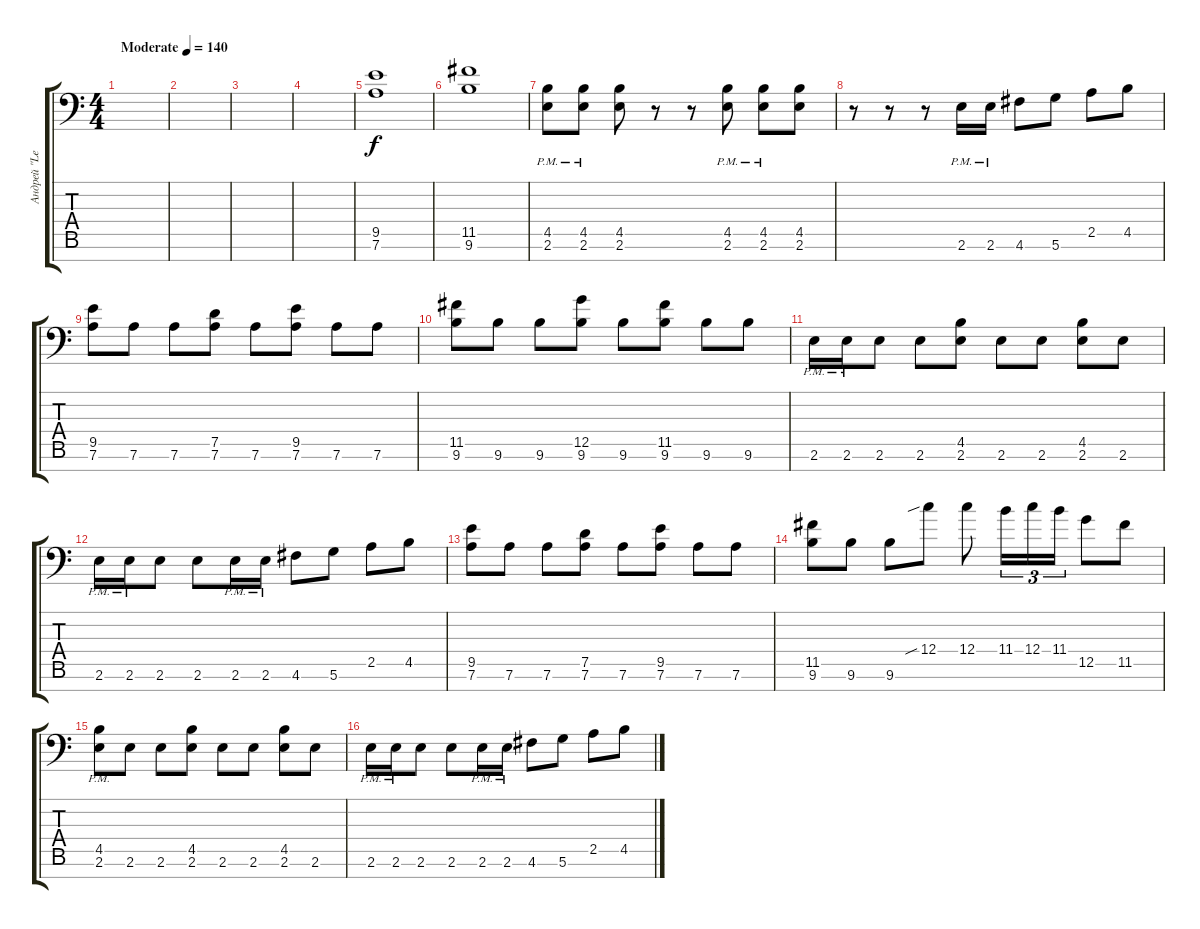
\track ("Андрей \"Leo\" Леонтьев" "Андрей \"Le") {instrument overdrivenguitar}
\staff {score tabs}
\tuning (D4 A3 F3 C3 G2 D2 A1) {hide}
\ts (4 4)
\tempo (140 "Moderate")
\clef f4
\ks c
|
|
|
|
(9.5 7.6).1 |
(11.5 9.6).1 |
(4.5{pm} 2.6{pm}).8 (4.5{pm} 2.6{pm}).8 (4.5 2.6).8 r.8 r.8 (4.5{pm} 2.6{pm}).8 (4.5{pm} 2.6{pm}).8 (4.5 2.6).8 |
r.8 r.8 r.8 2.6{pm}.16 2.6{pm}.16 4.6.8 5.6.8 2.5.8 4.5.8 |
(9.5 7.6).8 7.6.8 7.6.8 (7.5 7.6).8 7.6.8 (9.5 7.6).8 7.6.8 7.6.8 |
(11.5 9.6).8 9.6.8 9.6.8 (12.5 9.6).8 9.6.8 (11.5 9.6).8 9.6.8 9.6.8 |
2.6{pm}.16 2.6{pm}.16 2.6.8 2.6.8 (4.5 2.6).8 2.6.8 2.6.8 (4.5 2.6).8 2.6.8 |
2.6{pm}.16 2.6{pm}.16 2.6.8 2.6.8 2.6{pm}.16 2.6{pm}.16 4.6.8 5.6.8 2.5.8 4.5.8 |
(9.5 7.6).8 7.6.8 7.6.8 (7.5 7.6).8 7.6.8 (9.5 7.6).8 7.6.8 7.6.8 |
(11.5 9.6).8 9.6.8 9.6.8 12.4{sib}.8 12.4.8 11.4.16{tu (3 2)} 12.4.16{tu (3 2)} 11.4.16{tu (3 2)} 12.5.8 11.5.8 |
(4.5 2.6{pm}).8 2.6.8 2.6.8 (4.5 2.6).8 2.6.8 2.6.8 (4.5 2.6).8 2.6.8 |
2.6{pm}.16 2.6{pm}.16 2.6.8 2.6.8 2.6{pm}.16 2.6{pm}.16 4.6.8 5.6.8 2.5.8 4.5.8
